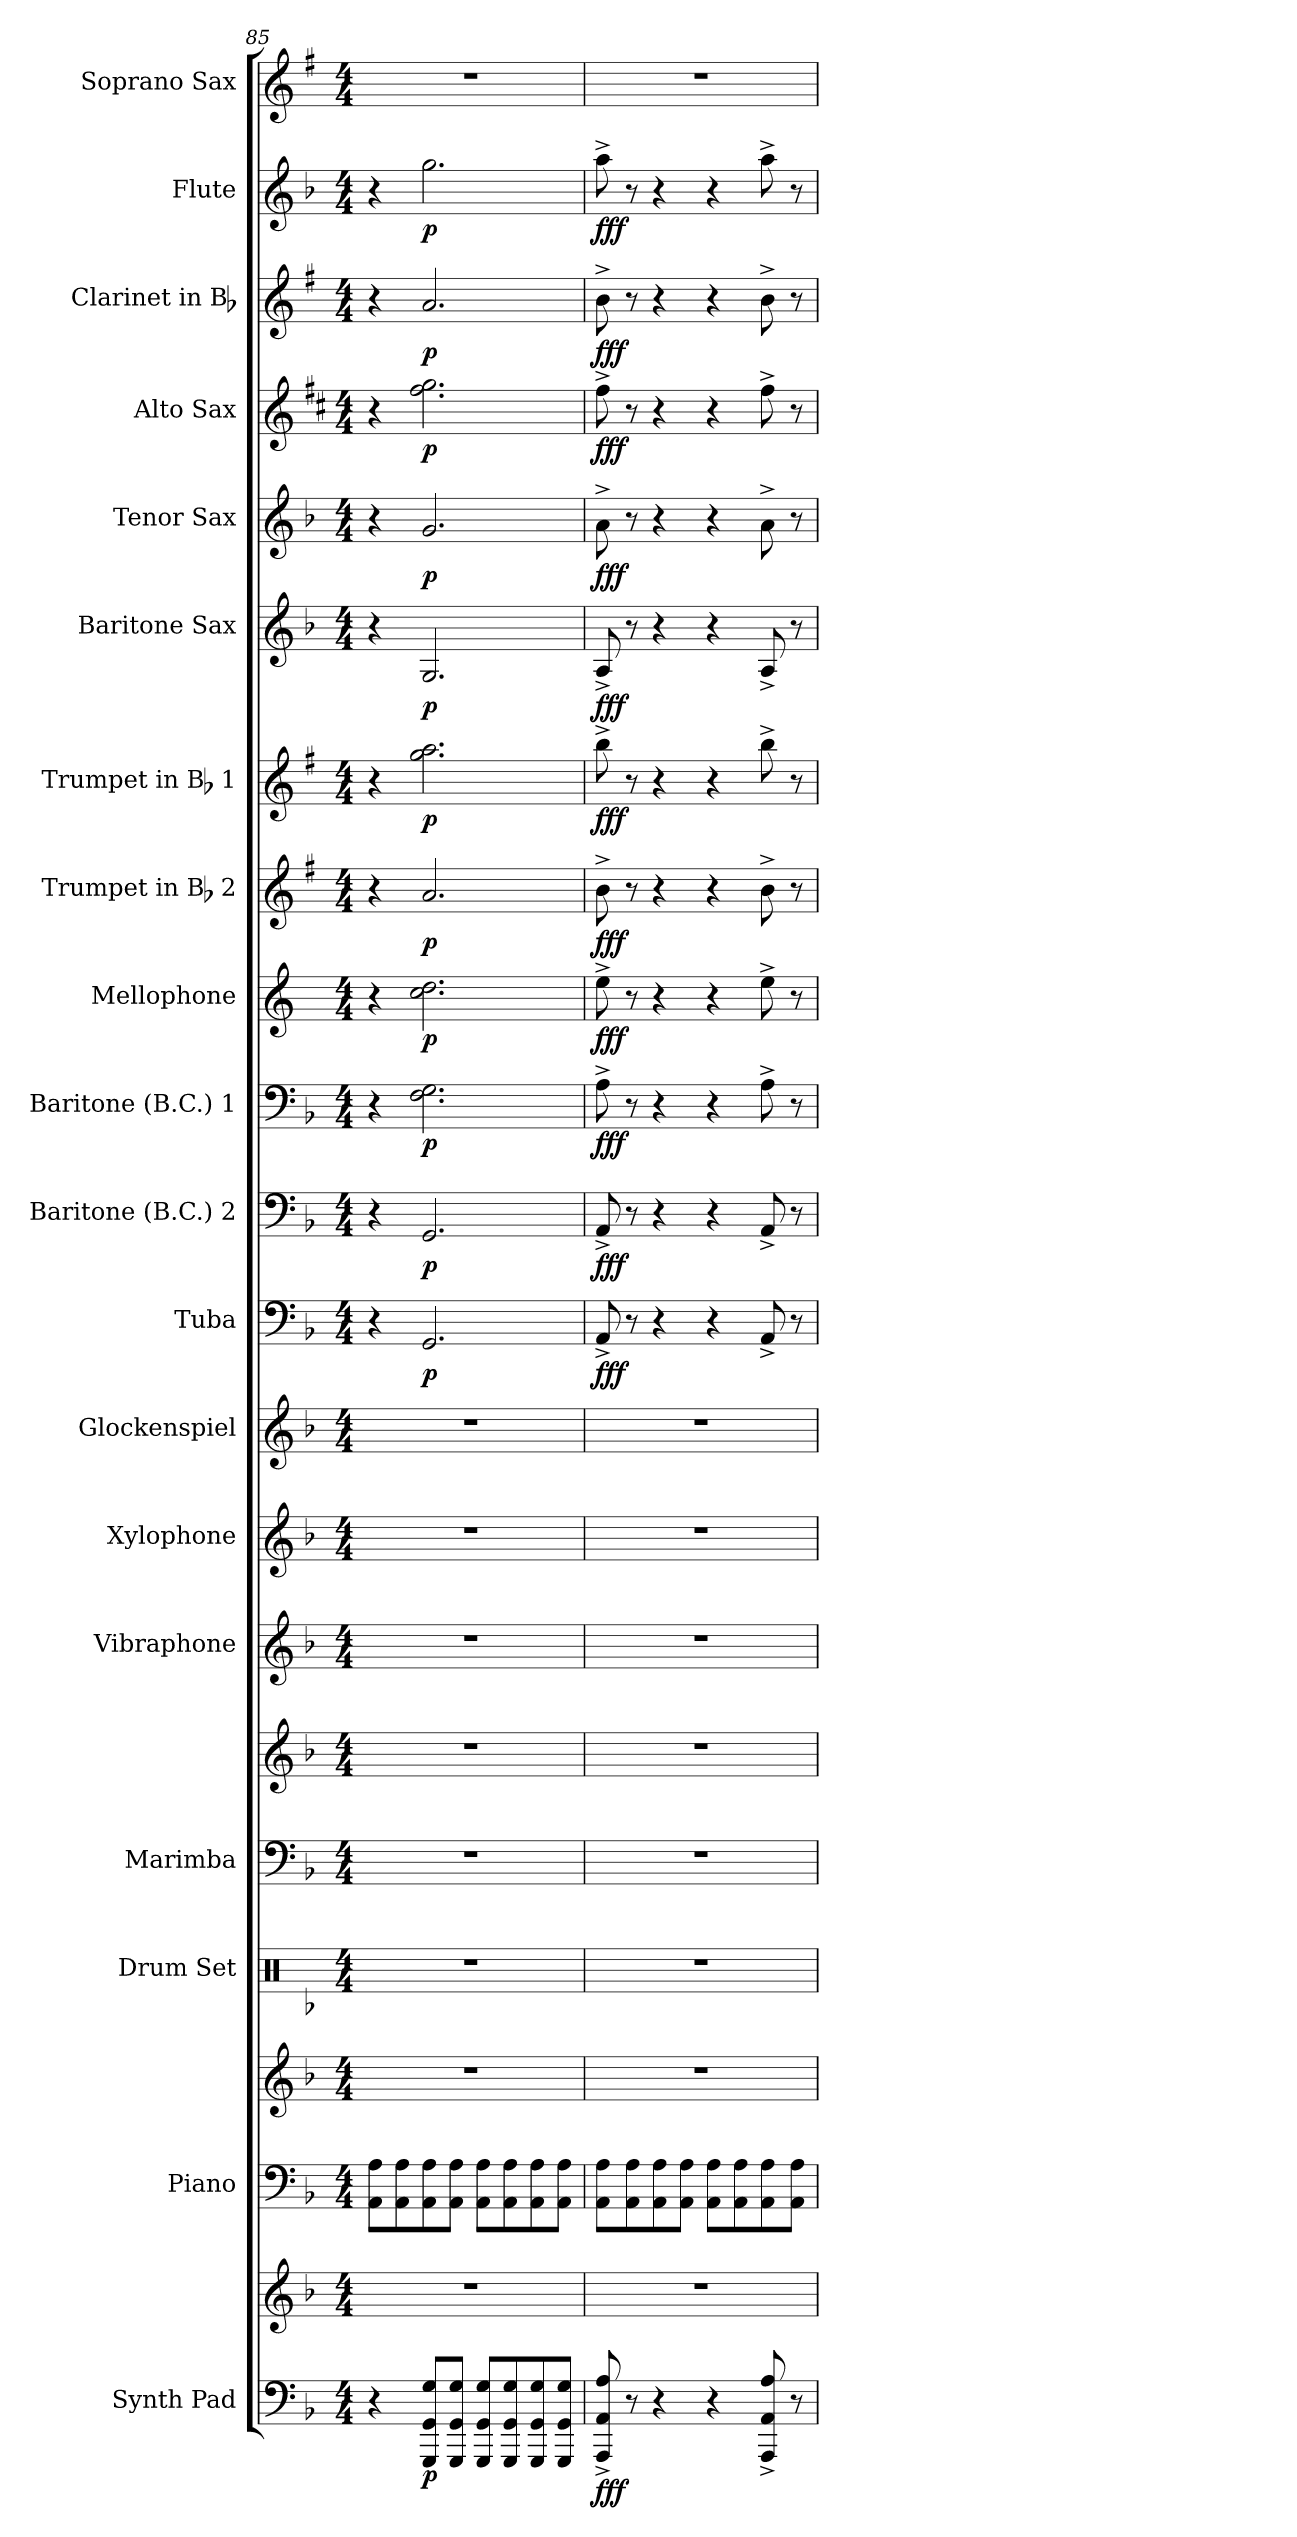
**kern	**kern	**dynam	**kern	**kern	**kern	**kern	**kern	**kern	**kern	**kern	**kern	**dynam	**kern	**dynam	**kern	**dynam	**kern	**dynam	**kern	**dynam	**kern	**dynam	**kern	**dynam	**kern	**dynam	**kern	**dynam	**kern	**dynam	**kern	**dynam	**kern
*part19	*part19	*part19	*part18	*part18	*part17	*part16	*part16	*part15	*part14	*part13	*part12	*part12	*part11	*part11	*part10	*part10	*part9	*part9	*part8	*part8	*part7	*part7	*part6	*part6	*part5	*part5	*part4	*part4	*part3	*part3	*part2	*part2	*part1
*staff22	*staff21	*staff21/22	*staff20	*staff19	*staff18	*staff17	*staff16	*staff15	*staff14	*staff13	*staff12	*staff12	*staff11	*staff11	*staff10	*staff10	*staff9	*staff9	*staff8	*staff8	*staff7	*staff7	*staff6	*staff6	*staff5	*staff5	*staff4	*staff4	*staff3	*staff3	*staff2	*staff2	*staff1
*I"Synth Pad	*	*	*I"Piano	*	*I"Drum Set	*I"Marimba	*	*I"Vibraphone	*I"Xylophone	*I"Glockenspiel	*I"Tuba	*	*I"Baritone (B.C.) 2	*	*I"Baritone (B.C.) 1	*	*I"Mellophone	*	*I"Trumpet in Bb 2	*	*I"Trumpet in Bb 1	*	*I"Baritone Sax	*	*I"Tenor Sax	*	*I"Alto Sax	*	*I"Clarinet in Bb	*	*I"Flute	*	*I"Soprano Sax
*I'Pad	*	*	*I'Pno.	*	*I'D. S.	*I'Mrb.	*	*I'Vib.	*I'Xyl.	*I'Glk.	*I'Tuba	*	*I'Bar. 2	*	*I'Bar. 1	*	*I'Mello.	*	*	*	*	*	*I'B. Sx.	*	*I'T. Sx.	*	*I'A. Sx.	*	*	*	*I'Fl.	*	*I'S. Sx.
*clefF4	*clefG2	*	*clefF4	*clefG2	*clefX	*clefF4	*clefG2	*clefG2	*clefG2	*clefG2	*clefF4	*	*clefF4	*	*clefF4	*	*clefG2	*	*clefG2	*	*clefG2	*	*clefG2	*	*clefG2	*	*clefG2	*	*clefG2	*	*clefG2	*	*clefG2
*	*	*	*	*	*	*	*	*	*ITrd-7c-12	*ITrd-14c-24	*	*	*	*	*	*	*ITrd4c7	*	*ITrd1c2	*	*ITrd1c2	*	*ITrd12c21	*	*ITrd8c14	*	*ITrd5c9	*	*ITrd1c2	*	*	*	*ITrd1c2
*k[b-]	*k[b-]	*	*k[b-]	*k[b-]	*k[b-]	*k[b-]	*k[b-]	*k[b-]	*k[b-]	*k[b-]	*k[b-]	*	*k[b-]	*	*k[b-]	*	*k[b-]	*	*k[b-]	*	*k[b-]	*	*k[b-]	*	*k[b-]	*	*k[b-]	*	*k[b-]	*	*k[b-]	*	*k[b-]
*F:	*F:	*	*F:	*F:	*F:	*F:	*F:	*F:	*F:	*F:	*F:	*	*F:	*	*F:	*	*F:	*	*F:	*	*F:	*	*F:	*	*F:	*	*F:	*	*F:	*	*F:	*	*F:
*M4/4	*M4/4	*	*M4/4	*M4/4	*M4/4	*M4/4	*M4/4	*M4/4	*M4/4	*M4/4	*M4/4	*	*M4/4	*	*M4/4	*	*M4/4	*	*M4/4	*	*M4/4	*	*M4/4	*	*M4/4	*	*M4/4	*	*M4/4	*	*M4/4	*	*M4/4
=85	=85	=85	=85	=85	=85	=85	=85	=85	=85	=85	=85	=85	=85	=85	=85	=85	=85	=85	=85	=85	=85	=85	=85	=85	=85	=85	=85	=85	=85	=85	=85	=85	=85
4r	1r	.	8AA\ 8A\L	1r	1r	1r	1r	1r	1r	1r	4r	.	4r	.	4r	.	4r	.	4r	.	4r	.	4r	.	4r	.	4r	.	4r	.	4r	.	1r
.	.	.	8AA\ 8A\	.	.	.	.	.	.	.	.	.	.	.	.	.	.	.	.	.	.	.	.	.	.	.	.	.	.	.	.	.	.
!	!	!LO:DY:b=2	!	!	!	!	!	!	!	!	!	!LO:DY:b	!	!LO:DY:b	!	!LO:DY:b	!	!LO:DY:b	!	!LO:DY:b	!	!LO:DY:b	!	!LO:DY:b	!	!LO:DY:b	!	!LO:DY:b	!	!LO:DY:b	!	!LO:DY:b	!
8GGG/ 8GG/ 8G/L	.	p	8AA\ 8A\	.	.	.	.	.	.	.	2.GG/	p	2.GG/	p	2.F\ 2.G\	p	2.f\ 2.g\	p	2.g/	p	2.ff\ 2.gg\	p	2.GG/	p	2.G/	p	2.a\ 2.b-\	p	2.g/	p	2.gg\	p	.
8GGG/ 8GG/ 8G/J	.	.	8AA\ 8A\J	.	.	.	.	.	.	.	.	.	.	.	.	.	.	.	.	.	.	.	.	.	.	.	.	.	.	.	.	.	.
8GGG/ 8GG/ 8G/L	.	.	8AA\ 8A\L	.	.	.	.	.	.	.	.	.	.	.	.	.	.	.	.	.	.	.	.	.	.	.	.	.	.	.	.	.	.
8GGG/ 8GG/ 8G/	.	.	8AA\ 8A\	.	.	.	.	.	.	.	.	.	.	.	.	.	.	.	.	.	.	.	.	.	.	.	.	.	.	.	.	.	.
8GGG/ 8GG/ 8G/	.	.	8AA\ 8A\	.	.	.	.	.	.	.	.	.	.	.	.	.	.	.	.	.	.	.	.	.	.	.	.	.	.	.	.	.	.
8GGG/ 8GG/ 8G/J	.	.	8AA\ 8A\J	.	.	.	.	.	.	.	.	.	.	.	.	.	.	.	.	.	.	.	.	.	.	.	.	.	.	.	.	.	.
!!LO:PB:g=z
=86	=86	=86	=86	=86	=86	=86	=86	=86	=86	=86	=86	=86	=86	=86	=86	=86	=86	=86	=86	=86	=86	=86	=86	=86	=86	=86	=86	=86	=86	=86	=86	=86	=86
!	!	!LO:DY:b=2	!	!	!	!	!	!	!	!	!	!LO:DY:b	!	!LO:DY:b	!	!LO:DY:b	!	!LO:DY:b	!	!LO:DY:b	!	!LO:DY:b	!	!LO:DY:b	!	!LO:DY:b	!	!LO:DY:b	!	!LO:DY:b	!	!LO:DY:b	!
8AAA/^ 8AA/^ 8A/^	1r	fff	8AA\ 8A\L	1r	1r	1r	1r	1r	1r	1r	8AA^/	fff	8AA^/	fff	8A^\	fff	8a^\	fff	8a^\	fff	8aa^\	fff	8AA^/	fff	8A^\	fff	8a^\	fff	8a^\	fff	8aa^\	fff	1r
8r	.	.	8AA\ 8A\	.	.	.	.	.	.	.	8r	.	8r	.	8r	.	8r	.	8r	.	8r	.	8r	.	8r	.	8r	.	8r	.	8r	.	.
4r	.	.	8AA\ 8A\	.	.	.	.	.	.	.	4r	.	4r	.	4r	.	4r	.	4r	.	4r	.	4r	.	4r	.	4r	.	4r	.	4r	.	.
.	.	.	8AA\ 8A\J	.	.	.	.	.	.	.	.	.	.	.	.	.	.	.	.	.	.	.	.	.	.	.	.	.	.	.	.	.	.
4r	.	.	8AA\ 8A\L	.	.	.	.	.	.	.	4r	.	4r	.	4r	.	4r	.	4r	.	4r	.	4r	.	4r	.	4r	.	4r	.	4r	.	.
.	.	.	8AA\ 8A\	.	.	.	.	.	.	.	.	.	.	.	.	.	.	.	.	.	.	.	.	.	.	.	.	.	.	.	.	.	.
8AAA/^ 8AA/^ 8A/^	.	.	8AA\ 8A\	.	.	.	.	.	.	.	8AA^/	.	8AA^/	.	8A^\	.	8a^\	.	8a^\	.	8aa^\	.	8AA^/	.	8A^\	.	8a^\	.	8a^\	.	8aa^\	.	.
8r	.	.	8AA\ 8A\J	.	.	.	.	.	.	.	8r	.	8r	.	8r	.	8r	.	8r	.	8r	.	8r	.	8r	.	8r	.	8r	.	8r	.	.
=	=	=	=	=	=	=	=	=	=	=	=	=	=	=	=	=	=	=	=	=	=	=	=	=	=	=	=	=	=	=	=	=	=
*-	*-	*-	*-	*-	*-	*-	*-	*-	*-	*-	*-	*-	*-	*-	*-	*-	*-	*-	*-	*-	*-	*-	*-	*-	*-	*-	*-	*-	*-	*-	*-	*-	*-
